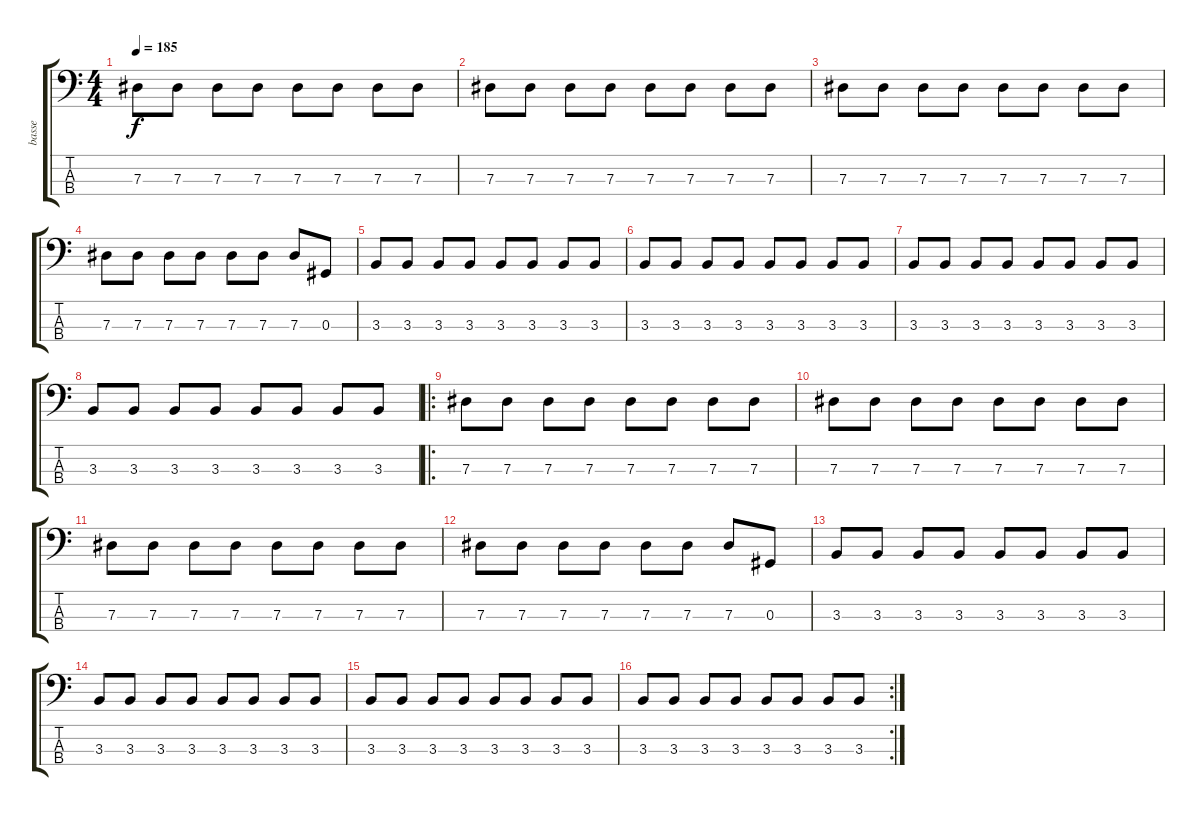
\track ("basse" "basse") {instrument electricbasspick}
\staff {score tabs}
\tuning (Gb2 Db2 Ab1 Eb1) {hide}
\ts (4 4)
\tempo 185
\clef f4
\ks c
7.3.8{dy f} 7.3.8 7.3.8 7.3.8 7.3.8 7.3.8 7.3.8 7.3.8 |
7.3.8 7.3.8 7.3.8 7.3.8 7.3.8 7.3.8 7.3.8 7.3.8 |
7.3.8 7.3.8 7.3.8 7.3.8 7.3.8 7.3.8 7.3.8 7.3.8 |
7.3.8 7.3.8 7.3.8 7.3.8 7.3.8 7.3.8 7.3.8 0.3.8 |
3.3.8 3.3.8 3.3.8 3.3.8 3.3.8 3.3.8 3.3.8 3.3.8 |
3.3.8 3.3.8 3.3.8 3.3.8 3.3.8 3.3.8 3.3.8 3.3.8 |
3.3.8 3.3.8 3.3.8 3.3.8 3.3.8 3.3.8 3.3.8 3.3.8 |
3.3.8 3.3.8 3.3.8 3.3.8 3.3.8 3.3.8 3.3.8 3.3.8 |
\ro
7.3.8 7.3.8 7.3.8 7.3.8 7.3.8 7.3.8 7.3.8 7.3.8 |
7.3.8 7.3.8 7.3.8 7.3.8 7.3.8 7.3.8 7.3.8 7.3.8 |
7.3.8 7.3.8 7.3.8 7.3.8 7.3.8 7.3.8 7.3.8 7.3.8 |
7.3.8 7.3.8 7.3.8 7.3.8 7.3.8 7.3.8 7.3.8 0.3.8 |
3.3.8 3.3.8 3.3.8 3.3.8 3.3.8 3.3.8 3.3.8 3.3.8 |
3.3.8 3.3.8 3.3.8 3.3.8 3.3.8 3.3.8 3.3.8 3.3.8 |
3.3.8 3.3.8 3.3.8 3.3.8 3.3.8 3.3.8 3.3.8 3.3.8 |
\rc 2
3.3.8 3.3.8 3.3.8 3.3.8 3.3.8 3.3.8 3.3.8 3.3.8
